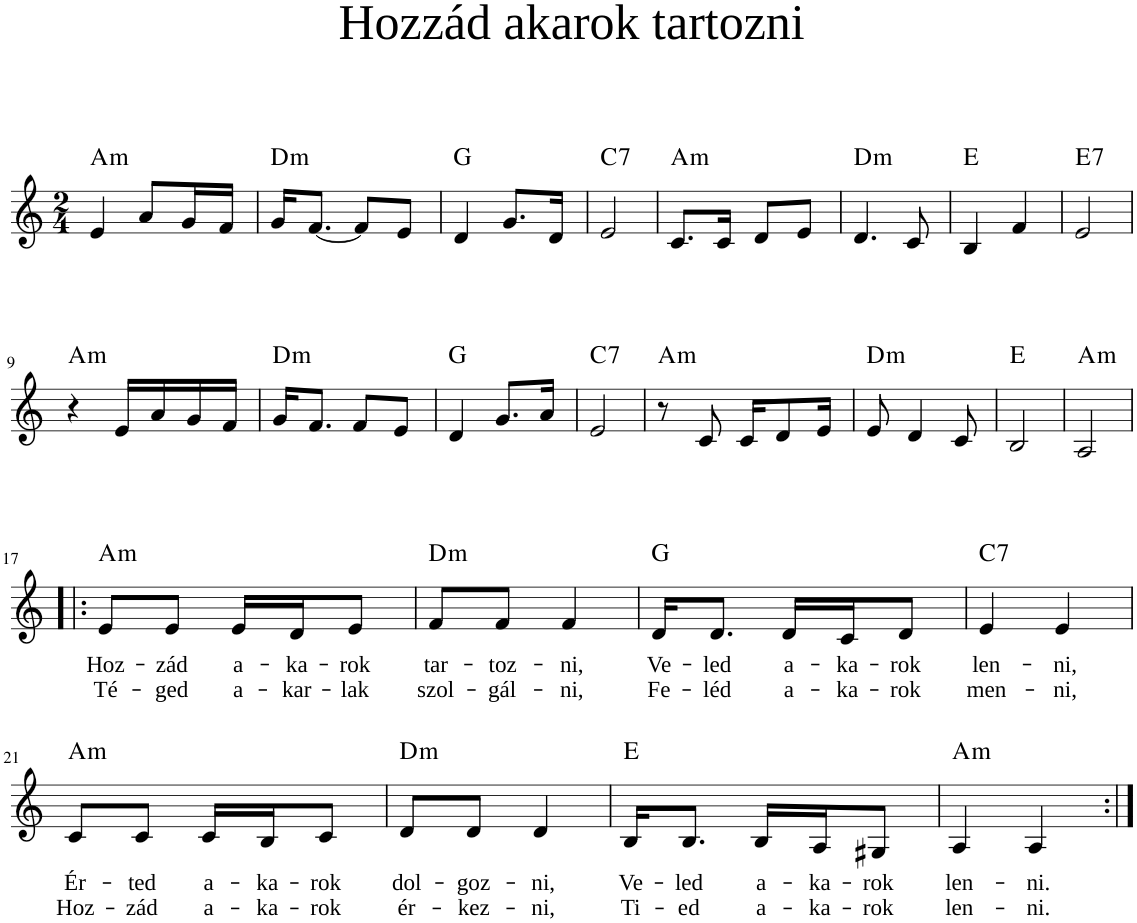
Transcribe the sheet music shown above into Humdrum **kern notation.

**kern	**text	**text	**harte
*part1	*part1	*part1	*part1
*staff1	*staff1	*staff1	*
*I"Voice	*	*	*
*clefG2	*	*	*
*k[]	*	*	*
*M2/4	*	*	*
=1	=1	=1	=1
!	!	!	!LO:H:kt=m
4e/	.	.	A:min
8a/L	.	.	.
16g/L	.	.	.
16f/JJ	.	.	.
=2	=2	=2	=2
!	!	!	!LO:H:kt=m
16g/KL	.	.	D:min
[8.f/J	.	.	.
8f/L]	.	.	.
8e/J	.	.	.
=3	=3	=3	=3
4d/	.	.	G:maj
8.g/L	.	.	.
16d/Jk	.	.	.
=4	=4	=4	=4
!	!	!	!LO:H:kt=7
2e/	.	.	C:7
=5	=5	=5	=5
!	!	!	!LO:H:kt=m
8.c/L	.	.	A:min
16c/Jk	.	.	.
8d/L	.	.	.
8e/J	.	.	.
=6	=6	=6	=6
!	!	!	!LO:H:kt=m
4.d/	.	.	D:min
8c/	.	.	.
=7	=7	=7	=7
4B/	.	.	E:maj
4f/	.	.	.
=8	=8	=8	=8
!	!	!	!LO:H:kt=7
2e/	.	.	E:7
!!LO:LB:g=z
=9	=9	=9	=9
!	!	!	!LO:H:kt=m
4r	.	.	A:min
16e/LL	.	.	.
16a/	.	.	.
16g/	.	.	.
16f/JJ	.	.	.
=10	=10	=10	=10
!	!	!	!LO:H:kt=m
16g/KL	.	.	D:min
8.f/J	.	.	.
8f/L	.	.	.
8e/J	.	.	.
=11	=11	=11	=11
4d/	.	.	G:maj
8.g/L	.	.	.
16a/Jk	.	.	.
=12	=12	=12	=12
!	!	!	!LO:H:kt=7
2e/	.	.	C:7
=13	=13	=13	=13
!	!	!	!LO:H:kt=m
8r	.	.	A:min
8c/	.	.	.
16c/KL	.	.	.
8d/	.	.	.
16e/Jk	.	.	.
=14	=14	=14	=14
!	!	!	!LO:H:kt=m
8e/	.	.	D:min
4d/	.	.	.
8c/	.	.	.
=15	=15	=15	=15
2B/	.	.	E:maj
=16	=16	=16	=16
!	!	!	!LO:H:kt=m
2A/	.	.	A:min
!!LO:LB:g=z
=17!|:	=17!|:	=17!|:	=17!|:
!	!LO:LY:b	!LO:LY:b	!LO:H:kt=m
8e/L	Hoz-	Té-	A:min
!	!LO:LY:b	!LO:LY:b	!
8e/J	-zád	-ged	.
!	!LO:LY:b	!LO:LY:b	!
16e/LL	a-	a-	.
!	!LO:LY:b	!LO:LY:b	!
16d/J	-ka-	-kar-	.
!	!LO:LY:b	!LO:LY:b	!
8e/J	-rok	-lak	.
=18	=18	=18	=18
!	!LO:LY:b	!LO:LY:b	!LO:H:kt=m
8f/L	tar-	szol-	D:min
!	!LO:LY:b	!LO:LY:b	!
8f/J	-toz-	-gál-	.
!	!LO:LY:b	!LO:LY:b	!
4f/	-ni,	-ni,	.
=19	=19	=19	=19
!	!LO:LY:b	!LO:LY:b	!
16d/KL	Ve-	Fe-	G:maj
!	!LO:LY:b	!LO:LY:b	!
8.d/J	-led	-léd	.
!	!LO:LY:b	!LO:LY:b	!
16d/LL	a-	a-	.
!	!LO:LY:b	!LO:LY:b	!
16c/J	-ka-	-ka-	.
!	!LO:LY:b	!LO:LY:b	!
8d/J	-rok	-rok	.
=20	=20	=20	=20
!	!LO:LY:b	!LO:LY:b	!LO:H:kt=7
4e/	len-	men-	C:7
!	!LO:LY:b	!LO:LY:b	!
4e/	-ni,	-ni,	.
!!LO:LB:g=z
=21	=21	=21	=21
!	!LO:LY:b	!LO:LY:b	!LO:H:kt=m
8c/L	Ér-	Hoz-	A:min
!	!LO:LY:b	!LO:LY:b	!
8c/J	-ted	-zád	.
!	!LO:LY:b	!LO:LY:b	!
16c/LL	a-	a-	.
!	!LO:LY:b	!LO:LY:b	!
16B/J	-ka-	-ka-	.
!	!LO:LY:b	!LO:LY:b	!
8c/J	-rok	-rok	.
=22	=22	=22	=22
!	!LO:LY:b	!LO:LY:b	!LO:H:kt=m
8d/L	dol-	ér-	D:min
!	!LO:LY:b	!LO:LY:b	!
8d/J	-goz-	-kez-	.
!	!LO:LY:b	!LO:LY:b	!
4d/	-ni,	-ni,	.
=23	=23	=23	=23
!	!LO:LY:b	!LO:LY:b	!
16B/KL	Ve-	Ti-	E:maj
!	!LO:LY:b	!LO:LY:b	!
8.B/J	-led	-ed	.
!	!LO:LY:b	!LO:LY:b	!
16B/LL	a-	a-	.
!	!LO:LY:b	!LO:LY:b	!
16A/J	-ka-	-ka-	.
!	!LO:LY:b	!LO:LY:b	!
8G#X/J	-rok	-rok	.
=24	=24	=24	=24
!	!LO:LY:b	!LO:LY:b	!LO:H:kt=m
4A/	len-	len-	A:min
!	!LO:LY:b	!LO:LY:b	!
4A/	-ni.	-ni.	.
=:|!	=:|!	=:|!	=:|!
*-	*-	*-	*-
